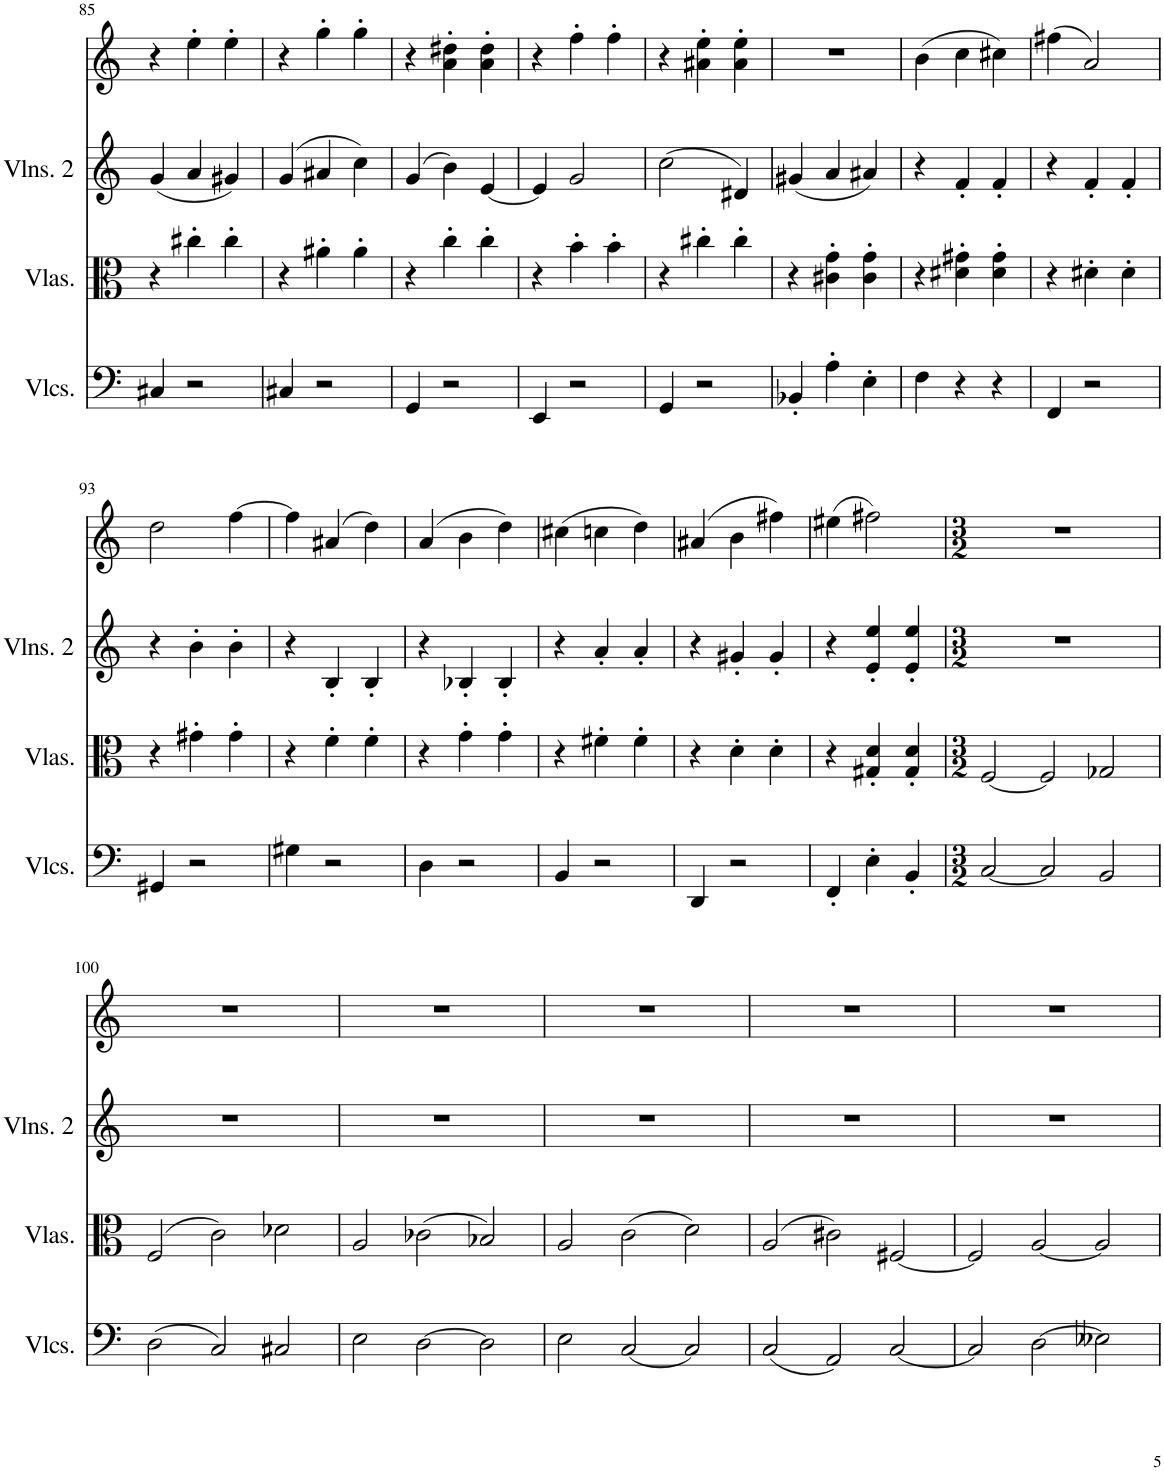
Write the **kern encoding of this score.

**kern	**kern	**kern	**kern
*part4	*part3	*part2	*part1
*staff4	*staff3	*staff2	*staff1
*I"Violoncellos	*I"Violas	*I"Violins 2	*I"Violins 1
*I'Vlcs.	*I'Vlas.	*I'Vlns. 2	*
!!LO:PB:g=z
*clefF4	*clefC3	*clefG2	*clefG2
*k[]	*k[]	*k[]	*k[]
*M3/4	*M3/4	*M3/4	*M3/4
=85	=85	=85	=85
4C#X/	4r	(4g/	4r
2r	4cc#X'\	4a/	4ee'\
.	4cc#'\	4g#X/)	4ee'\
=86	=86	=86	=86
4C#X/	4r	(4g/	4r
2r	4a#X'\	4a#X/	4gg'\
.	4a#'\	4cc\)	4gg'\
=87	=87	=87	=87
4GG/	4r	(4g/	4r
2r	4cc'\	4b\)	4a\' 4dd#X\'
.	4cc'\	[4e/	4a\' 4dd#\'
=88	=88	=88	=88
4EE/	4r	4e/]	4r
2r	4b'\	2g/	4ff'\
.	4b'\	.	4ff'\
=89	=89	=89	=89
4GG/	4r	(2cc\	4r
2r	4cc#X'\	.	4a#X\' 4ee\'
.	4cc#'\	4d#X/)	4a#\' 4ee\'
=90	=90	=90	=90
4BB-X'/	4r	(4g#X/	2.r
4A'\	4c#X\' 4g\'	4a/	.
4E'\	4c#\' 4g\'	4a#X/)	.
=91	=91	=91	=91
4F\	4r	4r	(4b\
4r	4d#X\' 4g#X\'	4f'/	4cc\
4r	4d#\' 4g#\'	4f'/	4cc#X\)
=92	=92	=92	=92
4FF/	4r	4r	(4ff#X\
2r	4d#X'\	4f'/	2a/)
.	4d#'\	4f'/	.
!!LO:LB:g=z
=93	=93	=93	=93
4GG#X/	4r	4r	2dd\
2r	4g#X'\	4b'\	.
.	4g#'\	4b'\	[4ff\
=94	=94	=94	=94
4G#X\	4r	4r	4ff\]
2r	4f'\	4B'/	(4a#X/
.	4f'\	4B'/	4dd\)
=95	=95	=95	=95
4D\	4r	4r	(4a/
2r	4g'\	4B-X'/	4b\
.	4g'\	4B-'/	4dd\)
=96	=96	=96	=96
4BB/	4r	4r	(4cc#X\
2r	4f#X'\	4a'/	4ccn\
.	4f#'\	4a'/	4dd\)
=97	=97	=97	=97
4DD/	4r	4r	(4a#X/
2r	4d'\	4g#X'/	4b\
.	4d'\	4g#'/	4ff#X\)
=98	=98	=98	=98
4FF'/	4r	4r	(4ee#X\
4E'\	4G#X/' 4d/'	4e/' 4ee/'	2ff#X\)
4BB'/	4G#/' 4d/'	4e/' 4ee/'	.
=99	=99	=99	=99
*M3/2	*M3/2	*M3/2	*M3/2
[2C/	[2F/	1.r	1.r
2C/]	2F/]	.	.
2BB/	2G-X/	.	.
!!LO:LB:g=z
=100	=100	=100	=100
(2D\	(2F/	1.r	1.r
2C/)	2c\)	.	.
2C#X/	2d-X\	.	.
=101	=101	=101	=101
2E\	2A/	1.r	1.r
[2D\	(2c-X\	.	.
2D\]	2B-X/)	.	.
=102	=102	=102	=102
2E\	2A/	1.r	1.r
[2C/	(2c\	.	.
2C/]	2d\)	.	.
=103	=103	=103	=103
(2C/	(2A/	1.r	1.r
2AA/)	2c#X\)	.	.
[2C/	[2F#X/	.	.
=104	=104	=104	=104
2C/]	2F#/]	1.r	1.r
[2D\	[2A/	.	.
2E--X\]	2A/]	.	.
=	=	=	=
*-	*-	*-	*-
